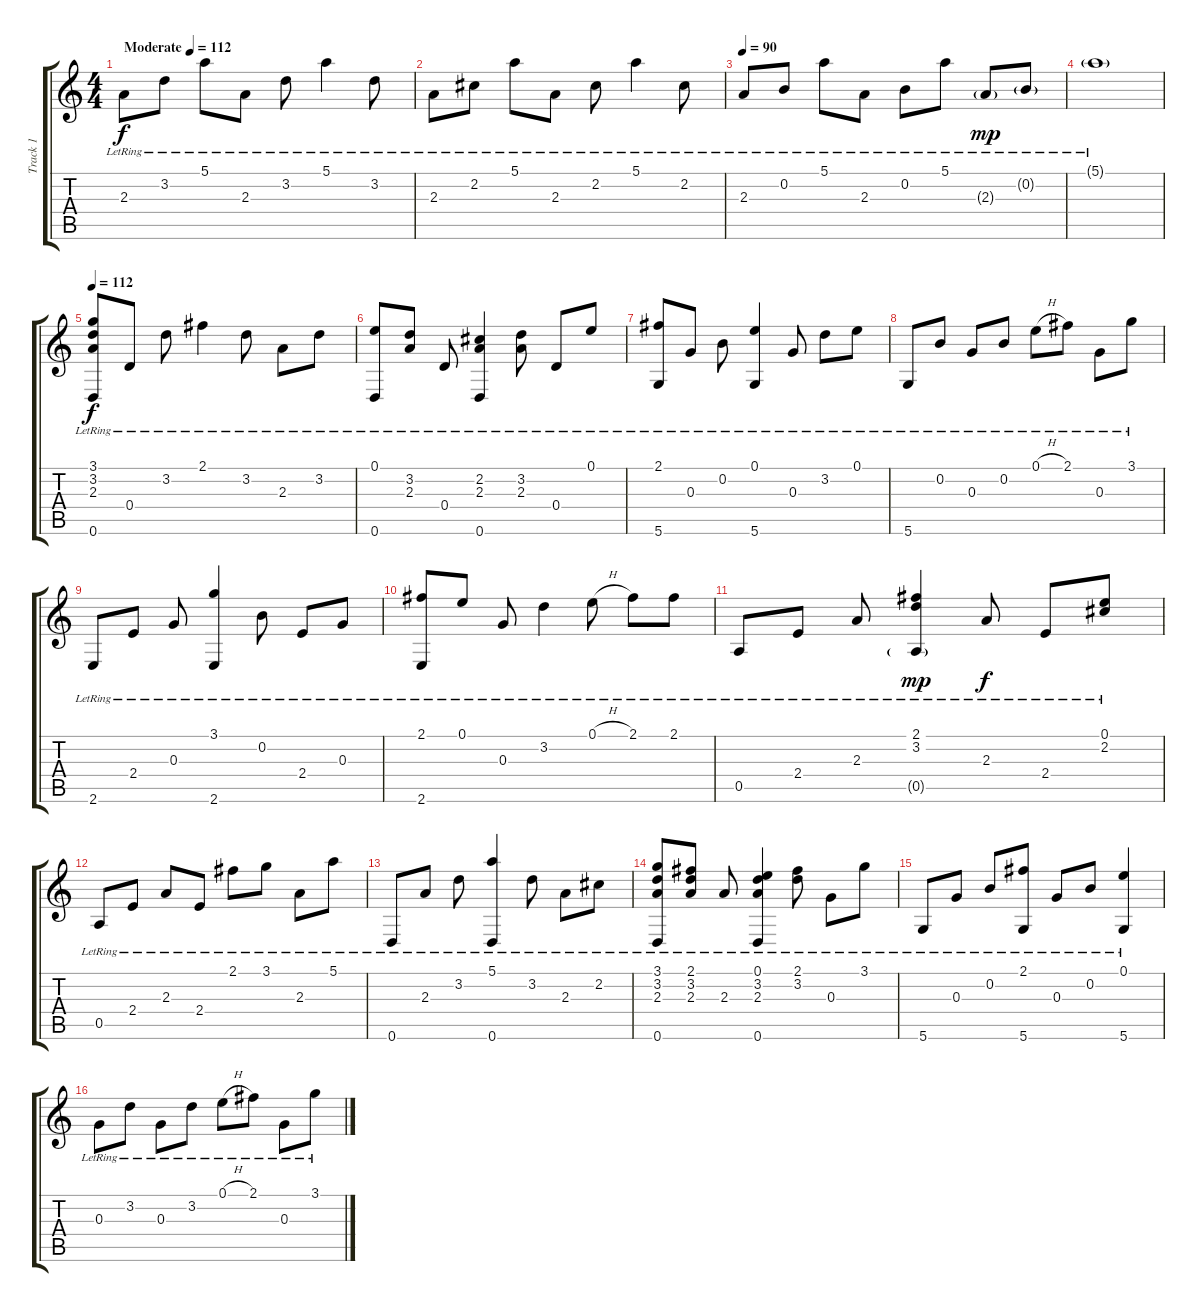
\track ("Track 1" "Track 1") {instrument acousticguitarsteel}
\staff {score tabs}
\tuning (E4 B3 G3 D3 A2 D2) {hide}
\ts (4 4)
\tempo (112 "Moderate")
\tempo 105
\tempo (112 "Moderate")
\clef g2
\ks c
2.3{lr}.8{dy f instrument acousticguitarsteel} 3.2{lr}.8 5.1{lr}.8 2.3{lr}.8 3.2{lr}.8 5.1{lr}.4 3.2{lr}.8 |
2.3{lr}.8 2.2{lr}.8 5.1{lr}.8 2.3{lr}.8 2.2{lr}.8 5.1{lr}.4 2.2{lr}.8 |
\tempo 90
2.3{lr}.8 0.2{lr}.8 5.1{lr}.8 2.3{lr}.8 0.2{lr}.8 5.1{lr}.8 2.3{g lr}.8{dy mp} 0.2{g lr}.8 |
5.1{g lr}.1 |
\tempo 112
(3.1{lr} 3.2{lr} 2.3{lr} 0.6{lr}).8{dy f} 0.4{lr}.8 3.2{lr}.8 2.1{lr}.4 3.2{lr}.8 2.3{lr}.8 3.2{lr}.8 |
(0.1{lr} 0.6{lr}).8 (3.2{lr} 2.3{lr}).8 0.4{lr}.8 (2.2{lr} 2.3{lr} 0.6{lr}).4 (3.2{lr} 2.3{lr}).8 0.4{lr}.8 0.1{lr}.8 |
(2.1{lr} 5.6{lr}).8 0.3{lr}.8 0.2{lr}.8 (0.1{lr} 5.6{lr}).4 0.3{lr}.8 3.2{lr}.8 0.1{lr}.8 |
5.6{lr}.8 0.2{lr}.8 0.3{lr}.8 0.2{lr}.8 0.1{h lr}.8 2.1{lr}.8 0.3{lr}.8 3.1{lr}.8 |
2.6{lr}.8 2.4{lr}.8 0.3{lr}.8 (3.1{lr} 2.6{lr}).4 0.2{lr}.8 2.4{lr}.8 0.3{lr}.8 |
(2.1{lr} 2.6{lr}).8 0.1{lr}.8 0.3{lr}.8 3.2{lr}.4 0.1{h lr}.8 2.1{lr}.8 2.1{lr}.8 |
0.5{lr}.8 2.4{lr}.8 2.3{lr}.8 (2.1{lr} 3.2{lr} 0.5{g lr}).4{dy mp} 2.3{lr}.8{dy f} 2.4{lr}.8 (0.1{lr} 2.2{lr}).8 |
0.5{lr}.8 2.4{lr}.8 2.3{lr}.8 2.4{lr}.8 2.1{lr}.8 3.1{lr}.8 2.3{lr}.8 5.1{lr}.8 |
0.6{lr}.8 2.3{lr}.8 3.2{lr}.8 (5.1{lr} 0.6{lr}).4 3.2{lr}.8 2.3{lr}.8 2.2{lr}.8 |
(3.1{lr} 3.2{lr} 2.3{lr} 0.6{lr}).8 (2.1{lr} 3.2{lr} 2.3{lr}).8 2.3{lr}.8 (0.1{lr} 3.2{lr} 2.3{lr} 0.6{lr}).4 (2.1{lr} 3.2{lr}).8 0.3{lr}.8 3.1{lr}.8 |
5.6{lr}.8 0.3{lr}.8 0.2{lr}.8 (2.1{lr} 5.6{lr}).8 0.3{lr}.8 0.2{lr}.8 (0.1{lr} 5.6{lr}).4 |
0.3{lr}.8 3.2{lr}.8 0.3{lr}.8 3.2{lr}.8 0.1{h lr}.8 2.1{lr}.8 0.3{lr}.8 3.1{lr}.8
